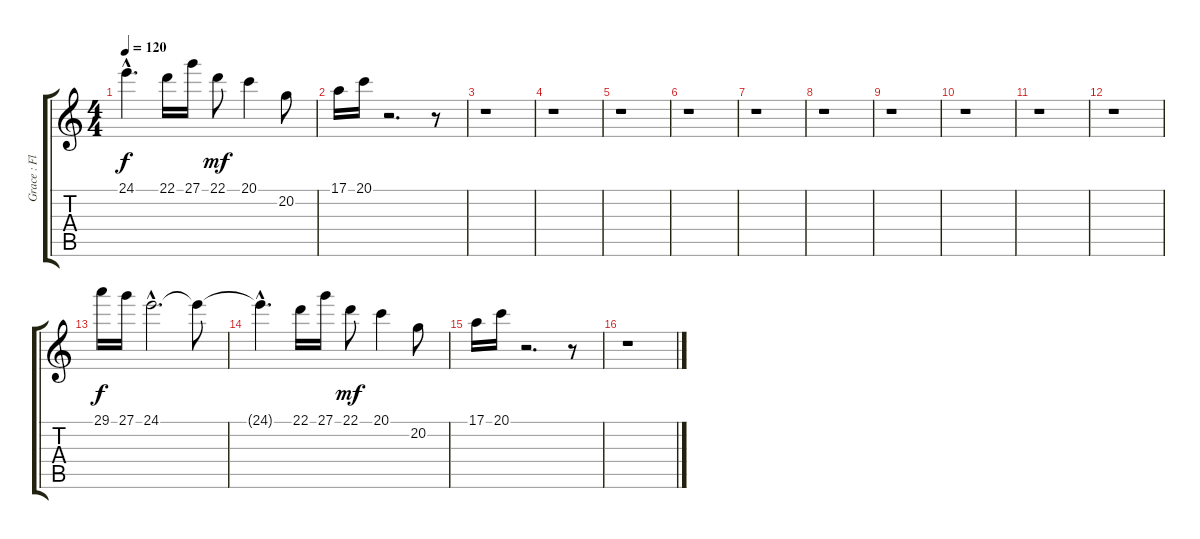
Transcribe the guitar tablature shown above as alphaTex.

\track ("Grace : Flute       " "Grace : Fl") {instrument blownbottle}
\staff {score tabs}
\tuning (E4 B3 G3 D3 A2 E2) {hide}
\ts (4 4)
\tempo 120
\clef g2
\ks c
24.1{hac t}.4{d dy f} 22.1.16 27.1.16 22.1.8{dy mf} 20.1.4 20.2.8 |
17.1.16 20.1.16 r.2{d} r.8 |
r.1 |
r.1 |
r.1 |
r.1 |
r.1 |
r.1 |
r.1 |
r.1 |
r.1 |
r.1 |
29.1.16{dy f} 27.1.16 24.1{hac}.2{d} 24.1{t}.8 |
24.1{hac t}.4{d} 22.1.16 27.1.16 22.1.8{dy mf} 20.1.4 20.2.8 |
17.1.16 20.1.16 r.2{d} r.8 |
r.1
